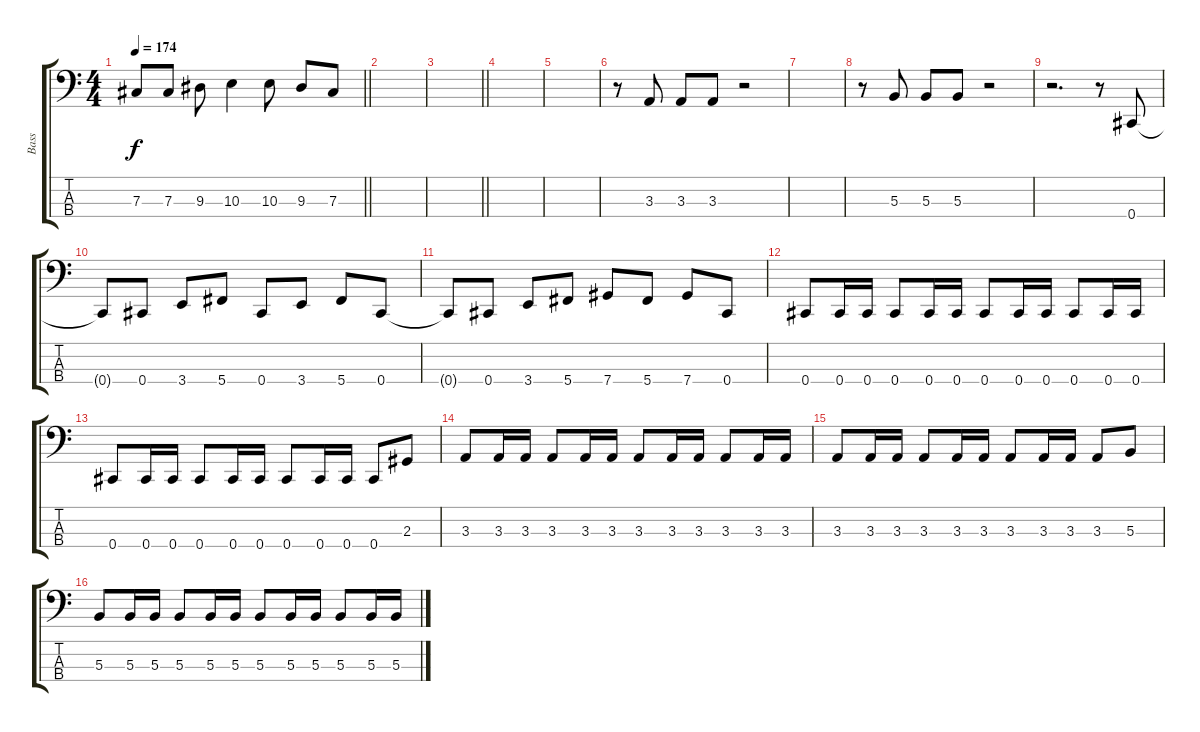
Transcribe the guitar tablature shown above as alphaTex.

\track ("Bass" "Bass") {instrument electricbassfinger}
\staff {score tabs}
\tuning (E2 B1 Gb1 Db1) {hide}
\ts (4 4)
\tempo 174
\clef f4
\barLineRight lightlight
\ks c
7.3.8{dy f} 7.3.8 9.3.8 10.3.4 10.3.8 9.3.8 7.3.8 |
|
\barLineRight lightlight
|
|
|
r.8 3.3.8 3.3.8 3.3.8 r.2 |
|
r.8 5.3.8 5.3.8 5.3.8 r.2 |
r.2{d} r.8 0.4.8 |
0.4{t}.8 0.4.8 3.4.8 5.4.8 0.4.8 3.4.8 5.4.8 0.4.8 |
0.4{t}.8 0.4.8 3.4.8 5.4.8 7.4.8 5.4.8 7.4.8 0.4.8 |
0.4.8 0.4.16 0.4.16 0.4.8 0.4.16 0.4.16 0.4.8 0.4.16 0.4.16 0.4.8 0.4.16 0.4.16 |
0.4.8 0.4.16 0.4.16 0.4.8 0.4.16 0.4.16 0.4.8 0.4.16 0.4.16 0.4.8 2.3.8 |
3.3.8 3.3.16 3.3.16 3.3.8 3.3.16 3.3.16 3.3.8 3.3.16 3.3.16 3.3.8 3.3.16 3.3.16 |
3.3.8 3.3.16 3.3.16 3.3.8 3.3.16 3.3.16 3.3.8 3.3.16 3.3.16 3.3.8 5.3.8 |
5.3.8 5.3.16 5.3.16 5.3.8 5.3.16 5.3.16 5.3.8 5.3.16 5.3.16 5.3.8 5.3.16 5.3.16
